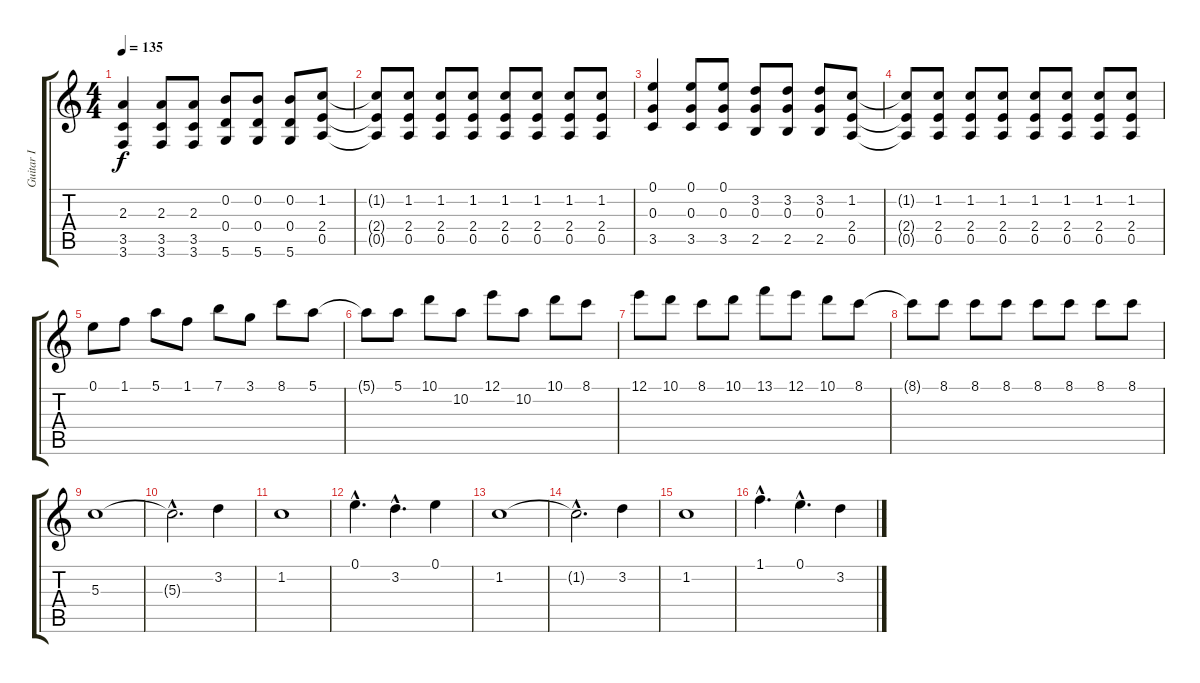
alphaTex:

\track ("Guitar I" "Guitar I") {instrument distortionguitar}
\staff {score tabs}
\tuning (E4 B3 G3 D3 A2 D2) {hide}
\ts (4 4)
\tempo 135
\clef g2
\ks c
(2.3 3.5 3.6).4{dy f} (2.3 3.5 3.6).8 (2.3 3.5 3.6).8 (0.2 0.4 5.6).8 (0.2 0.4 5.6).8 (0.2 0.4 5.6).8 (1.2 2.4 0.5).8 |
(1.2{t} 2.4{t} 0.5{t}).8 (1.2 2.4 0.5).8 (1.2 2.4 0.5).8 (1.2 2.4 0.5).8 (1.2 2.4 0.5).8 (1.2 2.4 0.5).8 (1.2 2.4 0.5).8 (1.2 2.4 0.5).8 |
(0.1 0.3 3.5).4 (0.1 0.3 3.5).8 (0.1 0.3 3.5).8 (3.2 0.3 2.5).8 (3.2 0.3 2.5).8 (3.2 0.3 2.5).8 (1.2 2.4 0.5).8 |
(1.2{t} 2.4{t} 0.5{t}).8 (1.2 2.4 0.5).8 (1.2 2.4 0.5).8 (1.2 2.4 0.5).8 (1.2 2.4 0.5).8 (1.2 2.4 0.5).8 (1.2 2.4 0.5).8 (1.2 2.4 0.5).8 |
0.1.8 1.1.8 5.1.8 1.1.8 7.1.8 3.1.8 8.1.8 5.1.8 |
5.1{t}.8 5.1.8 10.1.8 10.2.8 12.1.8 10.2.8 10.1.8 8.1.8 |
12.1.8 10.1.8 8.1.8 10.1.8 13.1.8 12.1.8 10.1.8 8.1.8 |
8.1{t}.8 8.1.8 8.1.8 8.1.8 8.1.8 8.1.8 8.1.8 8.1.8 |
5.3.1 |
5.3{hac t}.2{d} 3.2.4 |
1.2.1 |
0.1{hac}.4{d} 3.2{hac}.4{d} 0.1.4 |
1.2.1 |
1.2{hac t}.2{d} 3.2.4 |
1.2.1 |
1.1{hac}.4{d} 0.1{hac}.4{d} 3.2.4
